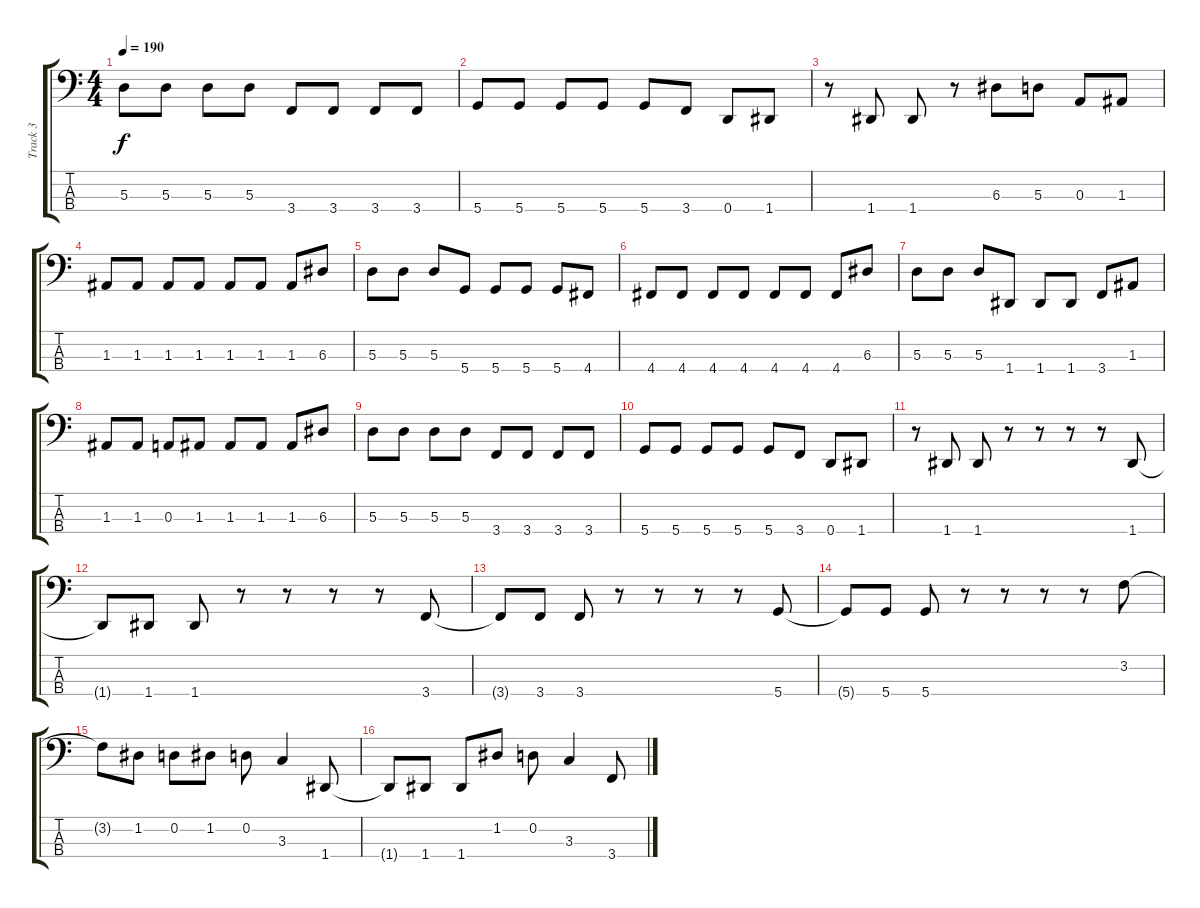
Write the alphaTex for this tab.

\track ("Track 3" "Track 3") {instrument electricbassfinger}
\staff {score tabs}
\tuning (G2 D2 A1 D1) {hide}
\ts (4 4)
\tempo 190
\clef f4
\ks c
5.3.8{dy f} 5.3.8 5.3.8 5.3.8 3.4.8 3.4.8 3.4.8 3.4.8 |
5.4.8 5.4.8 5.4.8 5.4.8 5.4.8 3.4.8 0.4.8 1.4.8 |
r.8 1.4.8 1.4.8 r.8 6.3.8 5.3.8 0.3.8 1.3.8 |
1.3.8 1.3.8 1.3.8 1.3.8 1.3.8 1.3.8 1.3.8 6.3.8 |
5.3.8 5.3.8 5.3.8 5.4.8 5.4.8 5.4.8 5.4.8 4.4.8 |
4.4.8 4.4.8 4.4.8 4.4.8 4.4.8 4.4.8 4.4.8 6.3.8 |
5.3.8 5.3.8 5.3.8 1.4.8 1.4.8 1.4.8 3.4.8 1.3.8 |
1.3.8 1.3.8 0.3.8 1.3.8 1.3.8 1.3.8 1.3.8 6.3.8 |
5.3.8 5.3.8 5.3.8 5.3.8 3.4.8 3.4.8 3.4.8 3.4.8 |
5.4.8 5.4.8 5.4.8 5.4.8 5.4.8 3.4.8 0.4.8 1.4.8 |
r.8 1.4.8 1.4.8 r.8 r.8 r.8 r.8 1.4.8 |
1.4{t}.8 1.4.8 1.4.8 r.8 r.8 r.8 r.8 3.4.8 |
3.4{t}.8 3.4.8 3.4.8 r.8 r.8 r.8 r.8 5.4.8 |
5.4{t}.8 5.4.8 5.4.8 r.8 r.8 r.8 r.8 3.2.8 |
3.2{t}.8 1.2.8 0.2.8 1.2.8 0.2.8 3.3.4 1.4.8 |
1.4{t}.8 1.4.8 1.4.8 1.2.8 0.2.8 3.3.4 3.4.8
